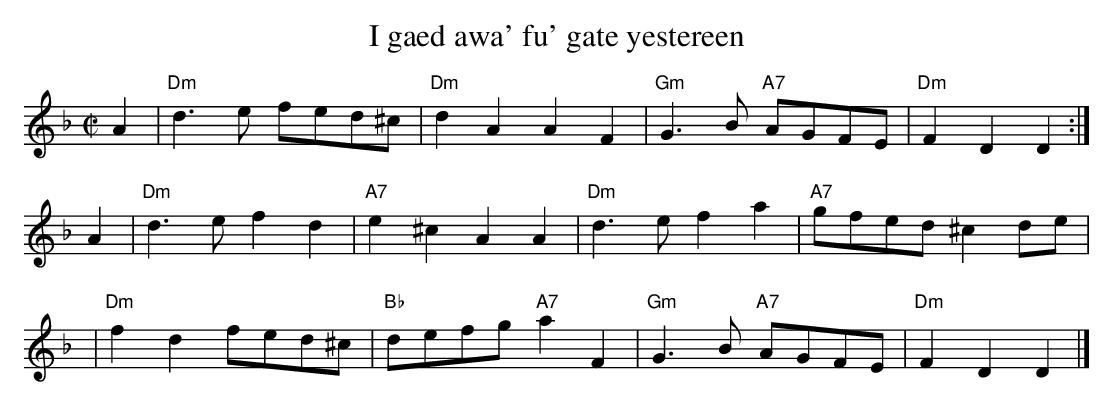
X:1
T: I gaed awa' fu' gate yestereen
M: C|
L: 1/8
K: Dm
A2 \
| "Dm"d3e fed^c | "Dm"d2A2 A2F2 | "Gm"G3B "A7"AGFE | "Dm"F2D2 D2 :|
A2 \
| "Dm"d3e f2d2 | "A7"e2^c2 A2A2 | "Dm"d3e f2a2 | "A7"gfed ^c2de |
y2 \
| "Dm"f2d2 fed^c | "Bb"defg "A7"a2F2 | "Gm"G3B "A7"AGFE | "Dm"F2D2 D2 |]
